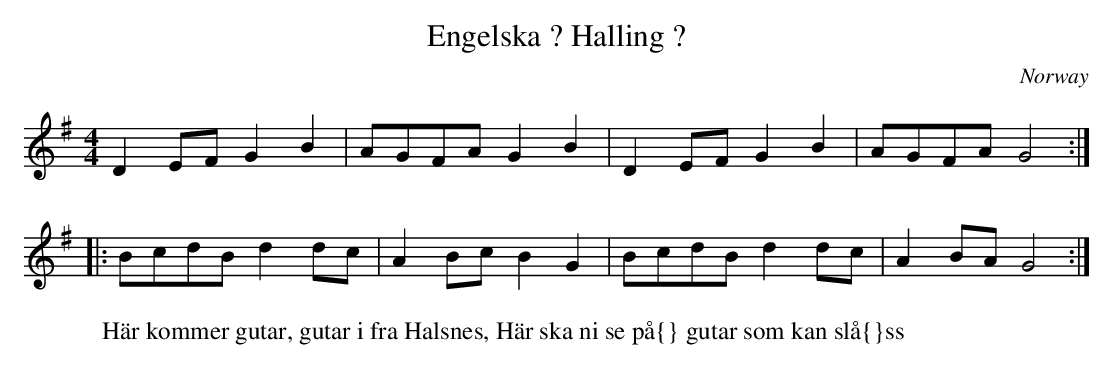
X:1
T:Engelska ? Halling ?
O:Norway
M:4/4
W:Här kommer gutar, gutar i fra Halsnes, Här ska ni se p\aa{} gutar som kan sl\aa{}ss
K:G
D2EF G2B2|AGFA G2B2|D2EF G2B2|AGFA G4:|
|:BcdB d2dc|A2Bc B2G2|BcdB d2dc|A2BA G4:|
